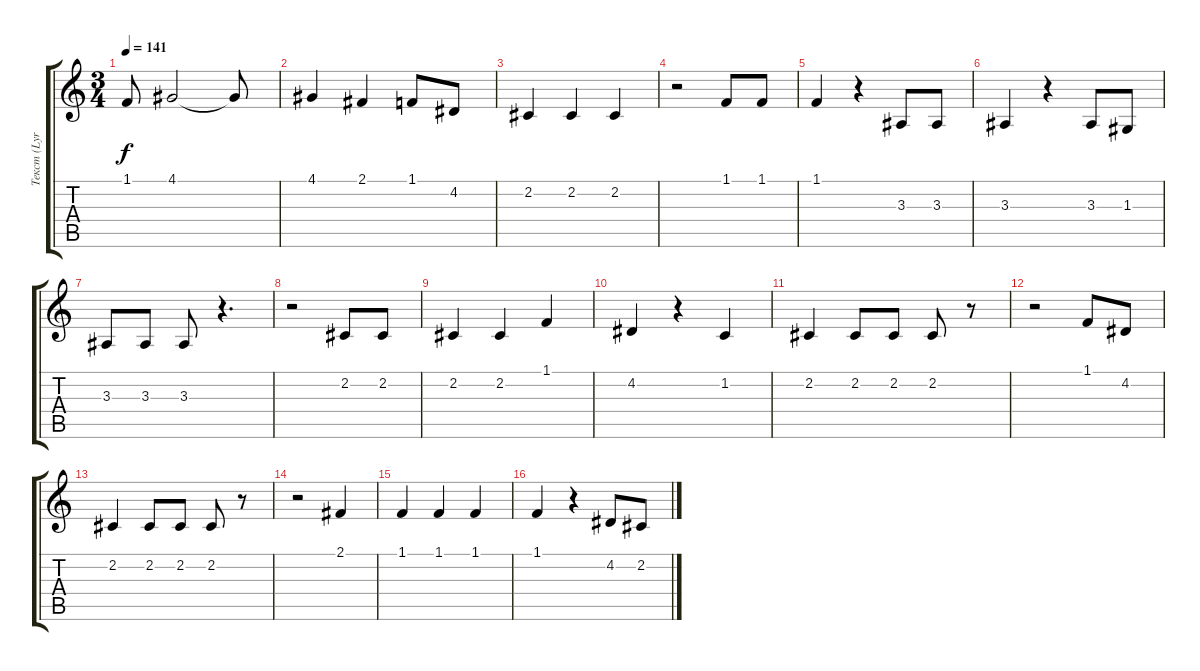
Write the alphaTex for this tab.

\track ("Текст (Lyrics)" "Текст (Lyr") {instrument tenorsax}
\staff {score tabs}
\tuning (E4 B3 G3 D3 A2 E2) {hide}
\ts (3 4)
\tempo 141
\clef g2
\ks c
1.1.8{dy f} 4.1.2 4.1{t}.8 |
4.1.4 2.1.4 1.1.8 4.2.8 |
2.2.4 2.2.4 2.2.4 |
r.2 1.1.8 1.1.8 |
1.1.4 r.4 3.3.8 3.3.8 |
3.3.4 r.4 3.3.8 1.3.8 |
3.3.8 3.3.8 3.3.8 r.4{d} |
r.2 2.2.8 2.2.8 |
2.2.4 2.2.4 1.1.4 |
4.2.4 r.4 1.2.4 |
2.2.4 2.2.8 2.2.8 2.2.8 r.8 |
r.2 1.1.8 4.2.8 |
2.2.4 2.2.8 2.2.8 2.2.8 r.8 |
r.2 2.1.4 |
1.1.4 1.1.4 1.1.4 |
1.1.4 r.4 4.2.8 2.2.8
